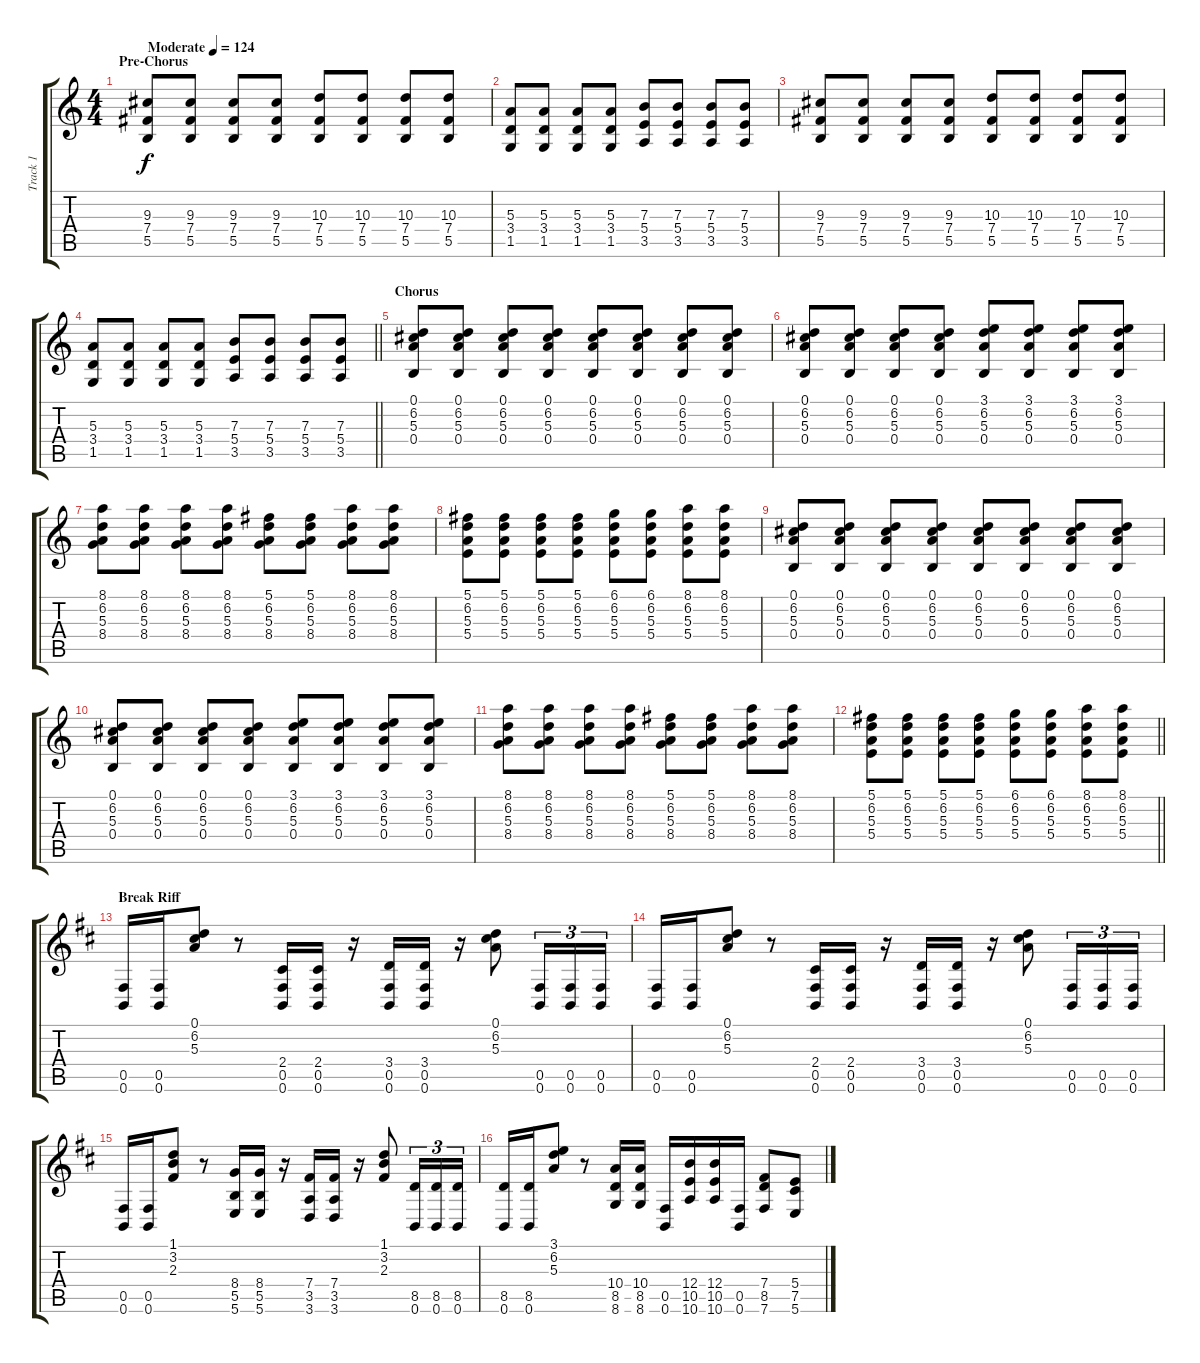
\track ("Track 1" "Track 1") {instrument distortionguitar}
\staff {score tabs}
\tuning (Db4 Ab3 E3 B2 Gb2 B1) {hide}
\ts (4 4)
\section ("" "Pre-Chorus")
\tempo (124 "Moderate")
\clef g2
\ks c
(9.3 7.4 5.5).8{dy f instrument distortionguitar} (9.3 7.4 5.5).8 (9.3 7.4 5.5).8 (9.3 7.4 5.5).8 (10.3 7.4 5.5).8 (10.3 7.4 5.5).8 (10.3 7.4 5.5).8 (10.3 7.4 5.5).8 |
(5.3 3.4 1.5).8 (5.3 3.4 1.5).8 (5.3 3.4 1.5).8 (5.3 3.4 1.5).8 (7.3 5.4 3.5).8 (7.3 5.4 3.5).8 (7.3 5.4 3.5).8 (7.3 5.4 3.5).8 |
(9.3 7.4 5.5).8 (9.3 7.4 5.5).8 (9.3 7.4 5.5).8 (9.3 7.4 5.5).8 (10.3 7.4 5.5).8 (10.3 7.4 5.5).8 (10.3 7.4 5.5).8 (10.3 7.4 5.5).8 |
\barLineRight lightlight
(5.3 3.4 1.5).8 (5.3 3.4 1.5).8 (5.3 3.4 1.5).8 (5.3 3.4 1.5).8 (7.3 5.4 3.5).8 (7.3 5.4 3.5).8 (7.3 5.4 3.5).8 (7.3 5.4 3.5).8 |
\section ("" "Chorus")
(0.1 6.2 5.3 0.4).8{balance 8} (0.1 6.2 5.3 0.4).8 (0.1 6.2 5.3 0.4).8 (0.1 6.2 5.3 0.4).8 (0.1 6.2 5.3 0.4).8 (0.1 6.2 5.3 0.4).8 (0.1 6.2 5.3 0.4).8 (0.1 6.2 5.3 0.4).8 |
(0.1 6.2 5.3 0.4).8 (0.1 6.2 5.3 0.4).8 (0.1 6.2 5.3 0.4).8 (0.1 6.2 5.3 0.4).8 (3.1 6.2 5.3 0.4).8 (3.1 6.2 5.3 0.4).8 (3.1 6.2 5.3 0.4).8 (3.1 6.2 5.3 0.4).8 |
(8.1 6.2 5.3 8.4).8 (8.1 6.2 5.3 8.4).8 (8.1 6.2 5.3 8.4).8 (8.1 6.2 5.3 8.4).8 (5.1 6.2 5.3 8.4).8 (5.1 6.2 5.3 8.4).8 (8.1 6.2 5.3 8.4).8 (8.1 6.2 5.3 8.4).8 |
(5.1 6.2 5.3 5.4).8 (5.1 6.2 5.3 5.4).8 (5.1 6.2 5.3 5.4).8 (5.1 6.2 5.3 5.4).8 (6.1 6.2 5.3 5.4).8 (6.1 6.2 5.3 5.4).8 (8.1 6.2 5.3 5.4).8 (8.1 6.2 5.3 5.4).8 |
(0.1 6.2 5.3 0.4).8 (0.1 6.2 5.3 0.4).8 (0.1 6.2 5.3 0.4).8 (0.1 6.2 5.3 0.4).8 (0.1 6.2 5.3 0.4).8 (0.1 6.2 5.3 0.4).8 (0.1 6.2 5.3 0.4).8 (0.1 6.2 5.3 0.4).8 |
(0.1 6.2 5.3 0.4).8 (0.1 6.2 5.3 0.4).8 (0.1 6.2 5.3 0.4).8 (0.1 6.2 5.3 0.4).8 (3.1 6.2 5.3 0.4).8 (3.1 6.2 5.3 0.4).8 (3.1 6.2 5.3 0.4).8 (3.1 6.2 5.3 0.4).8 |
(8.1 6.2 5.3 8.4).8 (8.1 6.2 5.3 8.4).8 (8.1 6.2 5.3 8.4).8 (8.1 6.2 5.3 8.4).8 (5.1 6.2 5.3 8.4).8 (5.1 6.2 5.3 8.4).8 (8.1 6.2 5.3 8.4).8 (8.1 6.2 5.3 8.4).8 |
\barLineRight lightlight
(5.1 6.2 5.3 5.4).8 (5.1 6.2 5.3 5.4).8 (5.1 6.2 5.3 5.4).8 (5.1 6.2 5.3 5.4).8 (6.1 6.2 5.3 5.4).8 (6.1 6.2 5.3 5.4).8 (8.1 6.2 5.3 5.4).8 (8.1 6.2 5.3 5.4).8 |
\section ("" "Break Riff")
\ks bminor
(0.5 0.6).16{balance 0} (0.5 0.6).16 (0.1 6.2 5.3).8 r.8 (2.4 0.5 0.6).16 (2.4 0.5 0.6).16 r.16 (3.4 0.5 0.6).16 (3.4 0.5 0.6).16 r.16 (0.1 6.2 5.3).8 (0.5 0.6).16{tu (3 2)} (0.5 0.6).16{tu (3 2)} (0.5 0.6).16{tu (3 2)} |
(0.5 0.6).16 (0.5 0.6).16 (0.1 6.2 5.3).8 r.8 (2.4 0.5 0.6).16 (2.4 0.5 0.6).16 r.16 (3.4 0.5 0.6).16 (3.4 0.5 0.6).16 r.16 (0.1 6.2 5.3).8 (0.5 0.6).16{tu (3 2)} (0.5 0.6).16{tu (3 2)} (0.5 0.6).16{tu (3 2)} |
(0.5 0.6).16 (0.5 0.6).16 (1.1 3.2 2.3).8 r.8 (8.4 5.5 5.6).16 (8.4 5.5 5.6).16 r.16 (7.4 3.5 3.6).16 (7.4 3.5 3.6).16 r.16 (1.1 3.2 2.3).8 (8.5 0.6).16{tu (3 2)} (8.5 0.6).16{tu (3 2)} (8.5 0.6).16{tu (3 2)} |
(8.5 0.6).16 (8.5 0.6).16 (3.1 6.2 5.3).8 r.8 (10.4 8.5 8.6).16 (10.4 8.5 8.6).16 (0.5 0.6).16 (12.4 10.5 10.6).16 (12.4 10.5 10.6).16 (0.5 0.6).16 (7.4 8.5 7.6).8 (5.4 7.5 5.6).8
